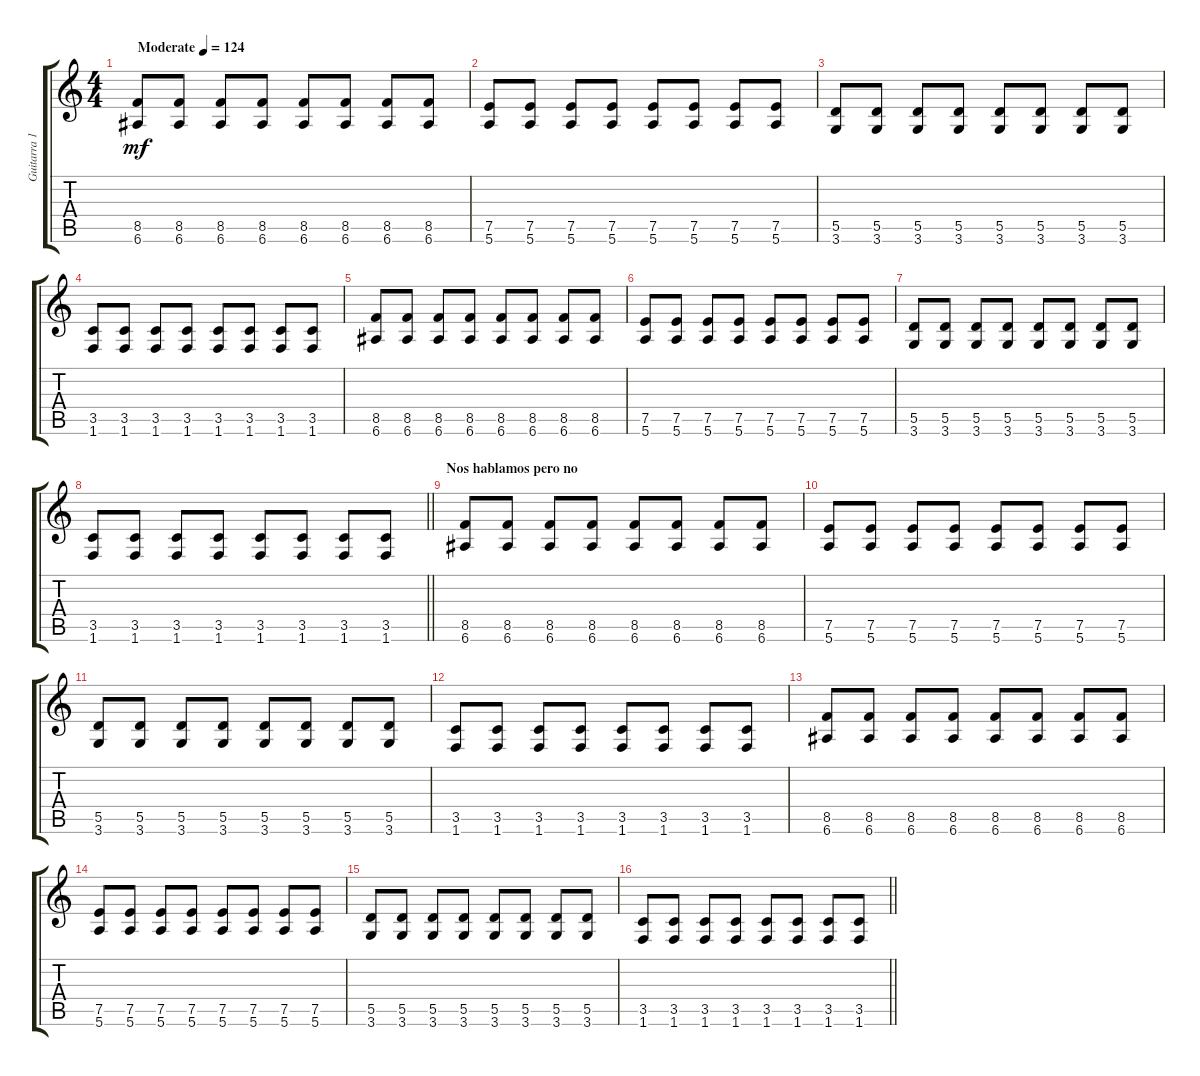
\track ("Guitarra 1" "Guitarra 1") {instrument acousticguitarsteel}
\staff {score tabs}
\tuning (E4 B3 G3 D3 A2 E2) {hide}
\ts (4 4)
\tempo (124 "Moderate")
\clef g2
\ks c
(8.5 6.6).8{dy mf instrument acousticguitarsteel} (8.5 6.6).8 (8.5 6.6).8 (8.5 6.6).8 (8.5 6.6).8 (8.5 6.6).8 (8.5 6.6).8 (8.5 6.6).8 |
(7.5 5.6).8 (7.5 5.6).8 (7.5 5.6).8 (7.5 5.6).8 (7.5 5.6).8 (7.5 5.6).8 (7.5 5.6).8 (7.5 5.6).8 |
(5.5 3.6).8 (5.5 3.6).8 (5.5 3.6).8 (5.5 3.6).8 (5.5 3.6).8 (5.5 3.6).8 (5.5 3.6).8 (5.5 3.6).8 |
(3.5 1.6).8 (3.5 1.6).8 (3.5 1.6).8 (3.5 1.6).8 (3.5 1.6).8 (3.5 1.6).8 (3.5 1.6).8 (3.5 1.6).8 |
(8.5 6.6).8 (8.5 6.6).8 (8.5 6.6).8 (8.5 6.6).8 (8.5 6.6).8 (8.5 6.6).8 (8.5 6.6).8 (8.5 6.6).8 |
(7.5 5.6).8 (7.5 5.6).8 (7.5 5.6).8 (7.5 5.6).8 (7.5 5.6).8 (7.5 5.6).8 (7.5 5.6).8 (7.5 5.6).8 |
(5.5 3.6).8 (5.5 3.6).8 (5.5 3.6).8 (5.5 3.6).8 (5.5 3.6).8 (5.5 3.6).8 (5.5 3.6).8 (5.5 3.6).8 |
\barLineRight lightlight
(3.5 1.6).8 (3.5 1.6).8 (3.5 1.6).8 (3.5 1.6).8 (3.5 1.6).8 (3.5 1.6).8 (3.5 1.6).8 (3.5 1.6).8 |
\section ("" "Nos hablamos pero no")
(8.5 6.6).8 (8.5 6.6).8 (8.5 6.6).8 (8.5 6.6).8 (8.5 6.6).8 (8.5 6.6).8 (8.5 6.6).8 (8.5 6.6).8 |
(7.5 5.6).8 (7.5 5.6).8 (7.5 5.6).8 (7.5 5.6).8 (7.5 5.6).8 (7.5 5.6).8 (7.5 5.6).8 (7.5 5.6).8 |
(5.5 3.6).8 (5.5 3.6).8 (5.5 3.6).8 (5.5 3.6).8 (5.5 3.6).8 (5.5 3.6).8 (5.5 3.6).8 (5.5 3.6).8 |
(3.5 1.6).8 (3.5 1.6).8 (3.5 1.6).8 (3.5 1.6).8 (3.5 1.6).8 (3.5 1.6).8 (3.5 1.6).8 (3.5 1.6).8 |
(8.5 6.6).8 (8.5 6.6).8 (8.5 6.6).8 (8.5 6.6).8 (8.5 6.6).8 (8.5 6.6).8 (8.5 6.6).8 (8.5 6.6).8 |
(7.5 5.6).8 (7.5 5.6).8 (7.5 5.6).8 (7.5 5.6).8 (7.5 5.6).8 (7.5 5.6).8 (7.5 5.6).8 (7.5 5.6).8 |
(5.5 3.6).8 (5.5 3.6).8 (5.5 3.6).8 (5.5 3.6).8 (5.5 3.6).8 (5.5 3.6).8 (5.5 3.6).8 (5.5 3.6).8 |
\barLineRight lightlight
(3.5 1.6).8 (3.5 1.6).8 (3.5 1.6).8 (3.5 1.6).8 (3.5 1.6).8 (3.5 1.6).8 (3.5 1.6).8 (3.5 1.6).8
